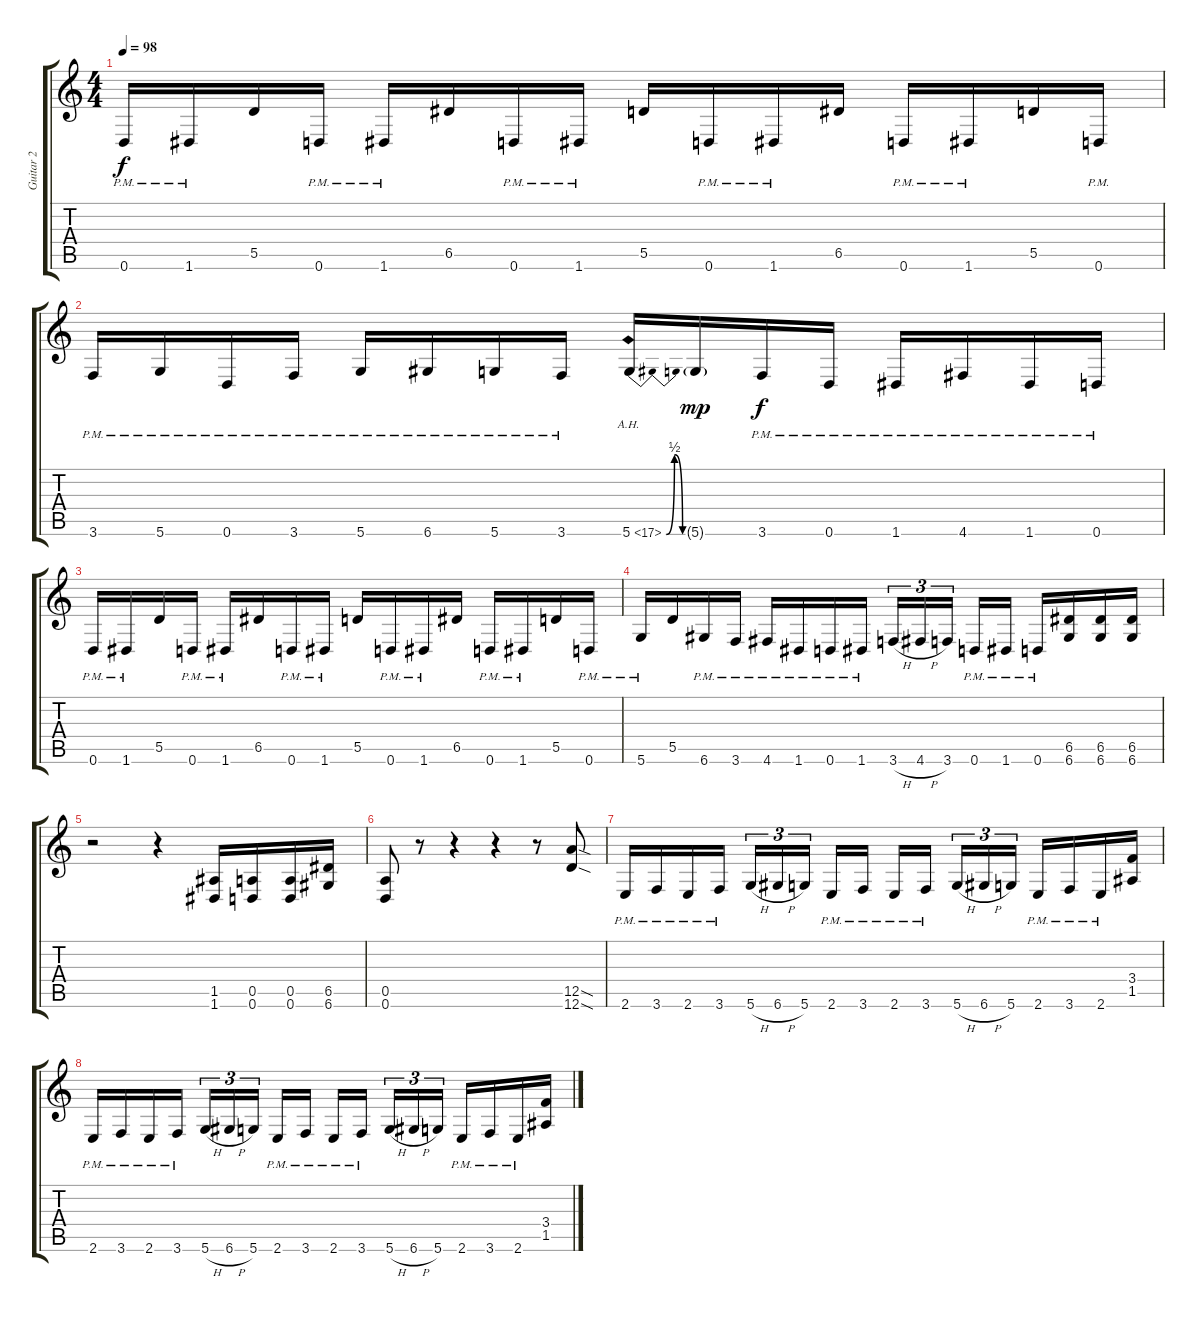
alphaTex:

\track ("Guitar 2" "Guitar 2") {instrument distortionguitar}
\staff {score tabs}
\tuning (E4 B3 G3 D3 A2 D2) {hide}
\ts (4 4)
\tempo 98
\clef g2
\ks c
0.6{pm}.16{dy f} 1.6{pm}.16 5.5.16 0.6{pm}.16 1.6{pm}.16 6.5.16 0.6{pm}.16 1.6{pm}.16 5.5.16 0.6{pm}.16 1.6{pm}.16 6.5.16 0.6{pm}.16 1.6{pm}.16 5.5.16 0.6{pm}.16 |
3.6{pm}.16 5.6{pm}.16 0.6{pm}.16 3.6{pm}.16 5.6{pm}.16 6.6{pm}.16 5.6{pm}.16 3.6{pm}.16 5.6{be (bendrelease 0 0 15 2 15 2 60 0) ah 12}.16 5.6{g}.16{dy mp} 3.6{pm}.16{dy f} 0.6{pm}.16 1.6{pm}.16 4.6{pm}.16 1.6{pm}.16 0.6{pm}.16 |
0.6{pm}.16 1.6{pm}.16 5.5.16 0.6{pm}.16 1.6{pm}.16 6.5.16 0.6{pm}.16 1.6{pm}.16 5.5.16 0.6{pm}.16 1.6{pm}.16 6.5.16 0.6{pm}.16 1.6{pm}.16 5.5.16 0.6{pm}.16 |
5.6{pm}.16 5.5.16 6.6{pm}.16 3.6{pm}.16 4.6{pm}.16 1.6{pm}.16 0.6{pm}.16 1.6{pm}.16 3.6{h}.16{tu (3 2)} 4.6{h}.16{tu (3 2)} 3.6.16{tu (3 2) beam splitsecondary} 0.6{pm}.16 1.6{pm}.16 0.6{pm}.16 (6.5 6.6).16 (6.5 6.6).16 (6.5 6.6).16 |
r.2 r.4 (1.5 1.6).16 (0.5 0.6).16 (0.5 0.6).16 (6.5 6.6).16 |
(0.5 0.6).8 r.8 r.4 r.4 r.8 (12.5{sod} 12.6{sod}).8 |
2.6{pm}.16 3.6{pm}.16 2.6{pm}.16 3.6{pm}.16 5.6{h}.16{tu (3 2)} 6.6{h}.16{tu (3 2)} 5.6.16{tu (3 2) beam splitsecondary} 2.6{pm}.16 3.6{pm}.16 2.6{pm}.16 3.6{pm}.16{beam splitsecondary} 5.6{h}.16{tu (3 2)} 6.6{h}.16{tu (3 2)} 5.6.16{tu (3 2)} 2.6{pm}.16 3.6{pm}.16 2.6{pm}.16 (3.4 1.5).16 |
2.6{pm}.16 3.6{pm}.16 2.6{pm}.16 3.6{pm}.16 5.6{h}.16{tu (3 2)} 6.6{h}.16{tu (3 2)} 5.6.16{tu (3 2) beam splitsecondary} 2.6{pm}.16 3.6{pm}.16 2.6{pm}.16 3.6{pm}.16{beam splitsecondary} 5.6{h}.16{tu (3 2)} 6.6{h}.16{tu (3 2)} 5.6.16{tu (3 2)} 2.6{pm}.16 3.6{pm}.16 2.6{pm}.16 (3.4 1.5).16
